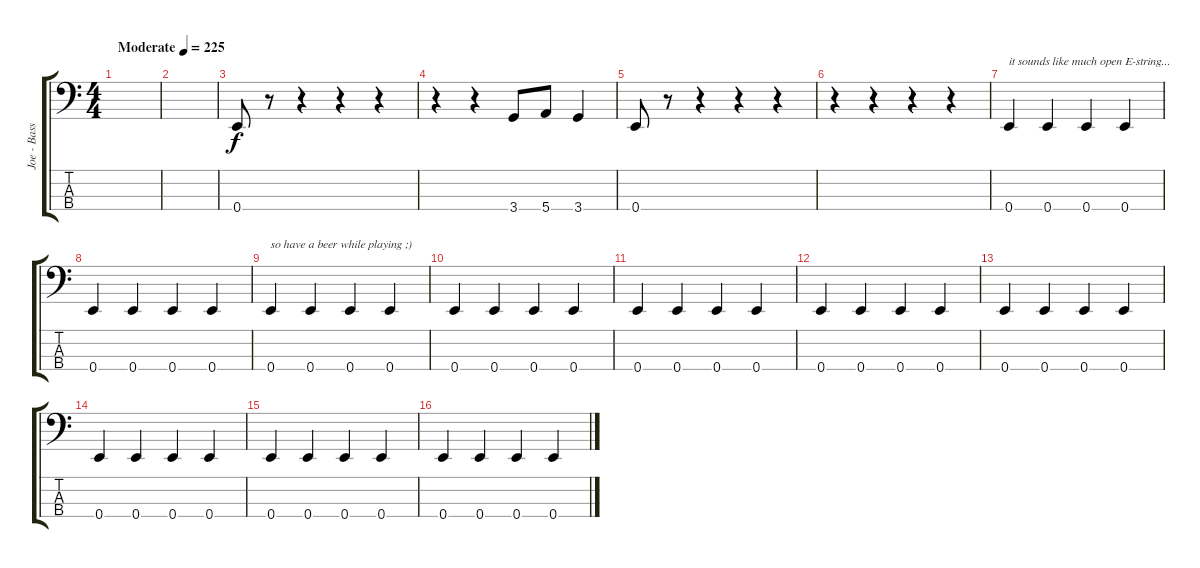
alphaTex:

\track ("Joe - Bass" "Joe - Bass") {instrument electricbasspick}
\staff {score tabs}
\tuning (G2 D2 A1 E1) {hide}
\ts (4 4)
\tempo (225 "Moderate")
\clef f4
\ks c
|
|
0.4.8 r.8 r.4 r.4 r.4 |
r.4 r.4 3.4.8 5.4.8 3.4.4 |
0.4.8 r.8 r.4 r.4 r.4 |
r.4 r.4 r.4 r.4 |
0.4.4{txt "it sounds like much open E-string..."} 0.4.4 0.4.4 0.4.4 |
0.4.4 0.4.4 0.4.4 0.4.4 |
0.4.4{txt "so have a beer while playing ;)"} 0.4.4 0.4.4 0.4.4 |
0.4.4 0.4.4 0.4.4 0.4.4 |
0.4.4 0.4.4 0.4.4 0.4.4 |
0.4.4 0.4.4 0.4.4 0.4.4 |
0.4.4 0.4.4 0.4.4 0.4.4 |
0.4.4 0.4.4 0.4.4 0.4.4 |
0.4.4 0.4.4 0.4.4 0.4.4 |
0.4.4 0.4.4 0.4.4 0.4.4
